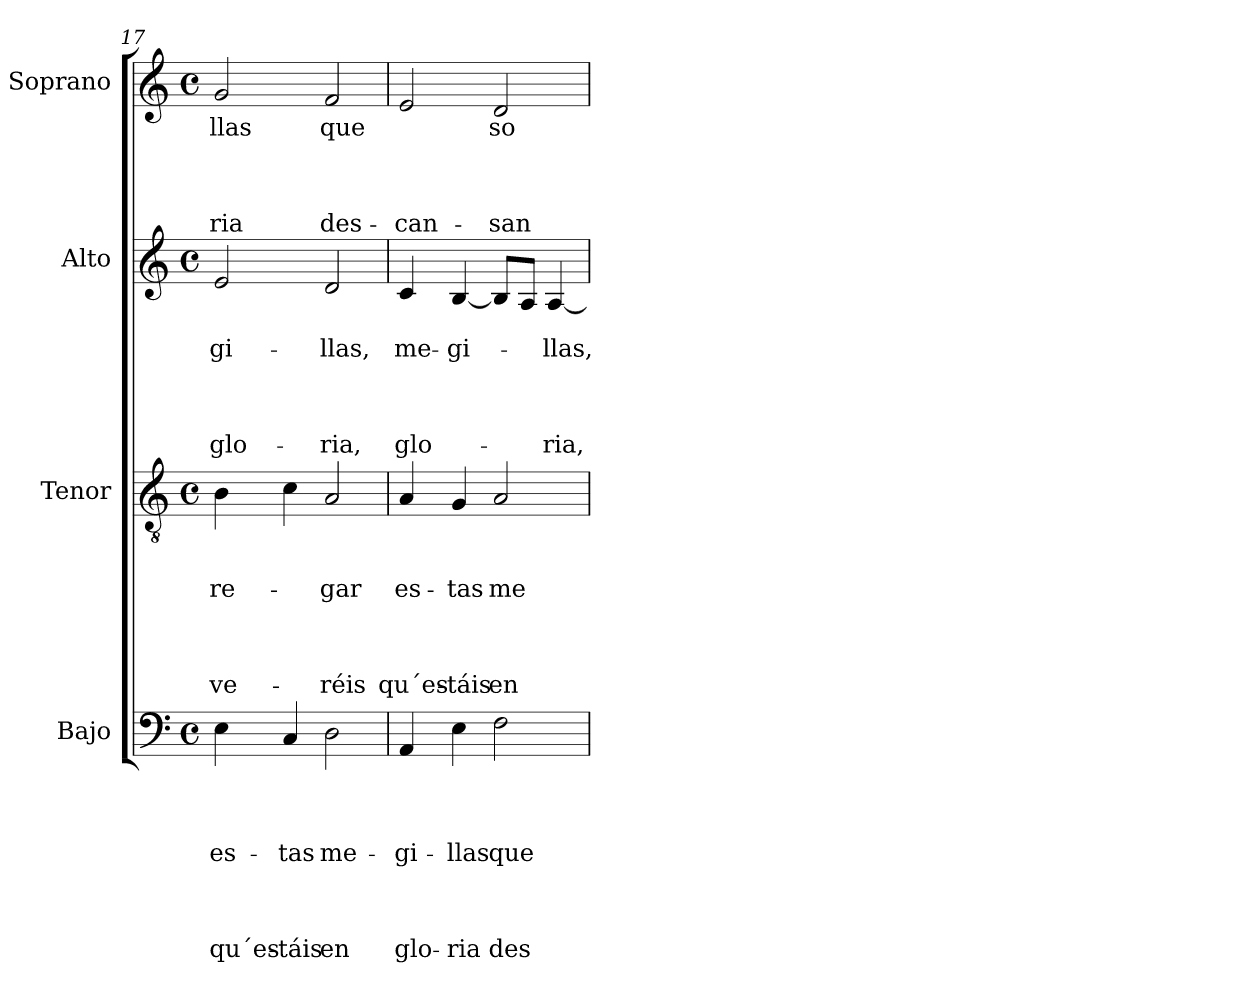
**kern	**text	**text	**text	**text	**text	**text	**text	**text	**kern	**text	**text	**text	**text	**text	**text	**text	**kern	**text	**text	**text	**text	**text	**text	**kern	**text	**text	**text	**text	**text
*part4	*part4	*part4	*part4	*part4	*part4	*part4	*part4	*part4	*part3	*part3	*part3	*part3	*part3	*part3	*part3	*part3	*part2	*part2	*part2	*part2	*part2	*part2	*part2	*part1	*part1	*part1	*part1	*part1	*part1
*staff4	*staff4	*staff4	*staff4	*staff4	*staff4	*staff4	*staff4	*staff4	*staff3	*staff3	*staff3	*staff3	*staff3	*staff3	*staff3	*staff3	*staff2	*staff2	*staff2	*staff2	*staff2	*staff2	*staff2	*staff1	*staff1	*staff1	*staff1	*staff1	*staff1
*I"Bajo	*	*	*	*	*	*	*	*	*I"Tenor	*	*	*	*	*	*	*	*I"Alto	*	*	*	*	*	*	*I"Soprano	*	*	*	*	*
*I'B	*	*	*	*	*	*	*	*	*I'T	*	*	*	*	*	*	*	*I'A	*	*	*	*	*	*	*I'S	*	*	*	*	*
*clefF4	*	*	*	*	*	*	*	*	*clefGv2	*	*	*	*	*	*	*	*clefG2	*	*	*	*	*	*	*clefG2	*	*	*	*	*
*k[]	*	*	*	*	*	*	*	*	*k[]	*	*	*	*	*	*	*	*k[]	*	*	*	*	*	*	*k[]	*	*	*	*	*
*C:	*	*	*	*	*	*	*	*	*C:	*	*	*	*	*	*	*	*C:	*	*	*	*	*	*	*C:	*	*	*	*	*
*M4/4	*	*	*	*	*	*	*	*	*M4/4	*	*	*	*	*	*	*	*M4/4	*	*	*	*	*	*	*M4/4	*	*	*	*	*
*met(c)	*	*	*	*	*	*	*	*	*met(c)	*	*	*	*	*	*	*	*met(c)	*	*	*	*	*	*	*met(c)	*	*	*	*	*
=17	=17	=17	=17	=17	=17	=17	=17	=17	=17	=17	=17	=17	=17	=17	=17	=17	=17	=17	=17	=17	=17	=17	=17	=17	=17	=17	=17	=17	=17
!	!	!	!	!LO:LY:b	!	!	!	!LO:LY:b	!	!	!	!LO:LY:b	!	!	!	!LO:LY:b	!	!	!LO:LY:b	!	!	!	!LO:LY:b	!	!LO:LY:b	!	!	!	!LO:LY:b
4E\	.	.	.	es-	.	.	.	qu´es-	4B\	.	.	re-	.	.	.	ve-	2e/	.	-gi-	.	.	.	glo-	2g/	-llas	.	.	.	-ria
!	!	!	!	!LO:LY:b	!	!	!	!LO:LY:b	!	!	!	!	!	!	!	!	!	!	!	!	!	!	!	!	!	!	!	!	!
4C/	.	.	.	-tas	.	.	.	-táis	4c\	.	.	.	.	.	.	.	.	.	.	.	.	.	.	.	.	.	.	.	.
!	!	!	!	!LO:LY:b	!	!	!	!LO:LY:b	!	!	!	!LO:LY:b	!	!	!	!LO:LY:b	!	!	!LO:LY:b	!	!	!	!LO:LY:b	!	!LO:LY:b	!	!	!	!LO:LY:b
2D\	.	.	.	me-	.	.	.	en	2A/	.	.	-gar	.	.	.	-réis	2d/	.	-llas,	.	.	.	-ria,	2f/	que	.	.	.	des-
!!LO:LB:g=z
=18	=18	=18	=18	=18	=18	=18	=18	=18	=18	=18	=18	=18	=18	=18	=18	=18	=18	=18	=18	=18	=18	=18	=18	=18	=18	=18	=18	=18	=18
!	!	!	!	!LO:LY:b	!	!	!	!LO:LY:b	!	!	!	!LO:LY:b	!	!	!	!LO:LY:b	!	!	!LO:LY:b	!	!	!	!LO:LY:b	!	!	!	!	!	!LO:LY:b
4AA/	.	.	.	-gi-	.	.	.	glo-	4A/	.	.	es-	.	.	.	qu´es-	4c/	.	me-	.	.	.	glo-	2e/	.	.	.	.	-can-
!	!	!	!	!LO:LY:b	!	!	!	!LO:LY:b	!	!	!	!LO:LY:b	!	!	!	!LO:LY:b	!	!	!LO:LY:b	!	!	!	!	!	!	!	!	!	!
4E\	.	.	.	-llas	.	.	.	-ria	4G/	.	.	-tas	.	.	.	-táis	[4B/	.	-gi-	.	.	.	.	.	.	.	.	.	.
!	!	!	!	!LO:LY:b	!	!	!	!LO:LY:b	!	!	!	!LO:LY:b	!	!	!	!LO:LY:b	!	!	!	!	!	!	!	!	!LO:LY:b	!	!	!	!LO:LY:b
2F\	.	.	.	que	.	.	.	des-	2A/	.	.	me-	.	.	.	en	8B/L]	.	.	.	.	.	.	2d/	so-	.	.	.	-san-
.	.	.	.	.	.	.	.	.	.	.	.	.	.	.	.	.	8A/J	.	.	.	.	.	.	.	.	.	.	.	.
!	!	!	!	!	!	!	!	!	!	!	!	!	!	!	!	!	!	!	!LO:LY:b	!	!	!	!LO:LY:b	!	!	!	!	!	!
.	.	.	.	.	.	.	.	.	.	.	.	.	.	.	.	.	[4A/	.	-llas,	.	.	.	-ria,	.	.	.	.	.	.
=	=	=	=	=	=	=	=	=	=	=	=	=	=	=	=	=	=	=	=	=	=	=	=	=	=	=	=	=	=
*-	*-	*-	*-	*-	*-	*-	*-	*-	*-	*-	*-	*-	*-	*-	*-	*-	*-	*-	*-	*-	*-	*-	*-	*-	*-	*-	*-	*-	*-
